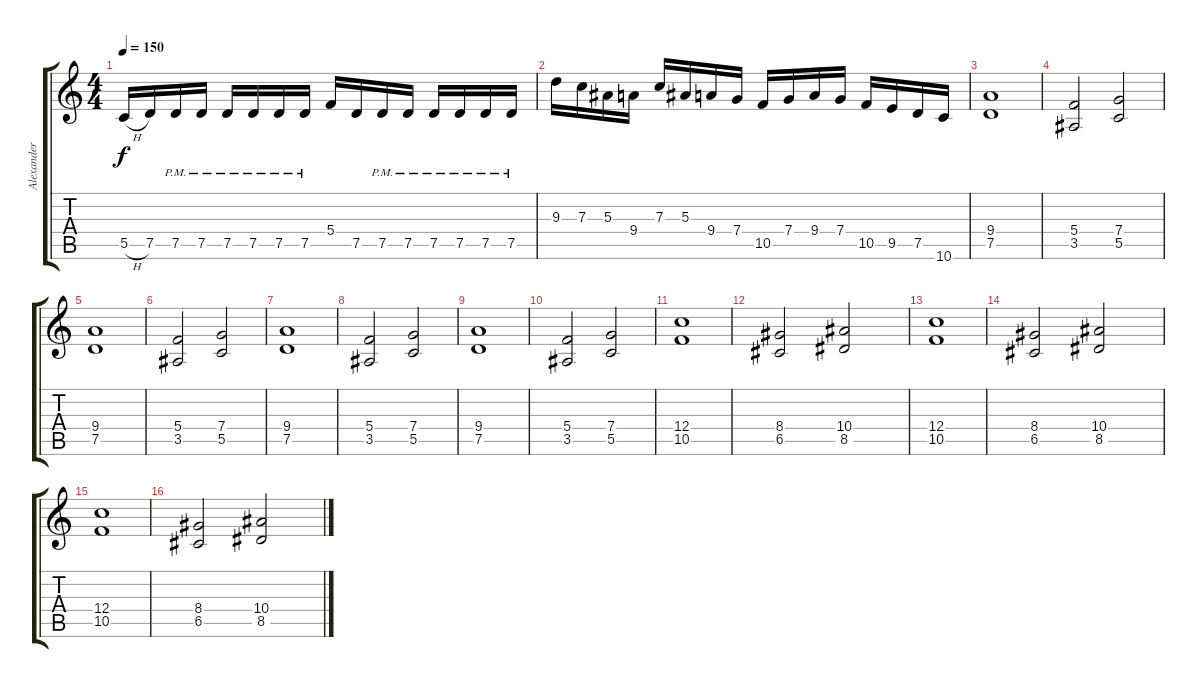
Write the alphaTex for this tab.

\track ("Alexander Kuoppala" "Alexander ") {instrument distortionguitar}
\staff {score tabs}
\tuning (D4 A3 F3 C3 G2 D2) {hide}
\ts (4 4)
\tempo 150
\clef g2
\ks c
5.5{h}.16{dy f} 7.5.16 7.5{pm}.16 7.5{pm}.16 7.5{pm}.16 7.5{pm}.16 7.5{pm}.16 7.5{pm}.16 5.4.16 7.5.16 7.5{pm}.16 7.5{pm}.16 7.5{pm}.16 7.5{pm}.16 7.5{pm}.16 7.5{pm}.16 |
9.3.16 7.3.16 5.3.16 9.4.16 7.3.16 5.3.16 9.4.16 7.4.16 10.5.16 7.4.16 9.4.16 7.4.16 10.5.16 9.5.16 7.5.16 10.6.16 |
(9.4 7.5).1 |
(5.4 3.5).2 (7.4 5.5).2 |
(9.4 7.5).1 |
(5.4 3.5).2 (7.4 5.5).2 |
(9.4 7.5).1 |
(5.4 3.5).2 (7.4 5.5).2 |
(9.4 7.5).1 |
(5.4 3.5).2 (7.4 5.5).2 |
(12.4 10.5).1 |
(8.4 6.5).2 (10.4 8.5).2 |
(12.4 10.5).1 |
(8.4 6.5).2 (10.4 8.5).2 |
(12.4 10.5).1 |
(8.4 6.5).2 (10.4 8.5).2
